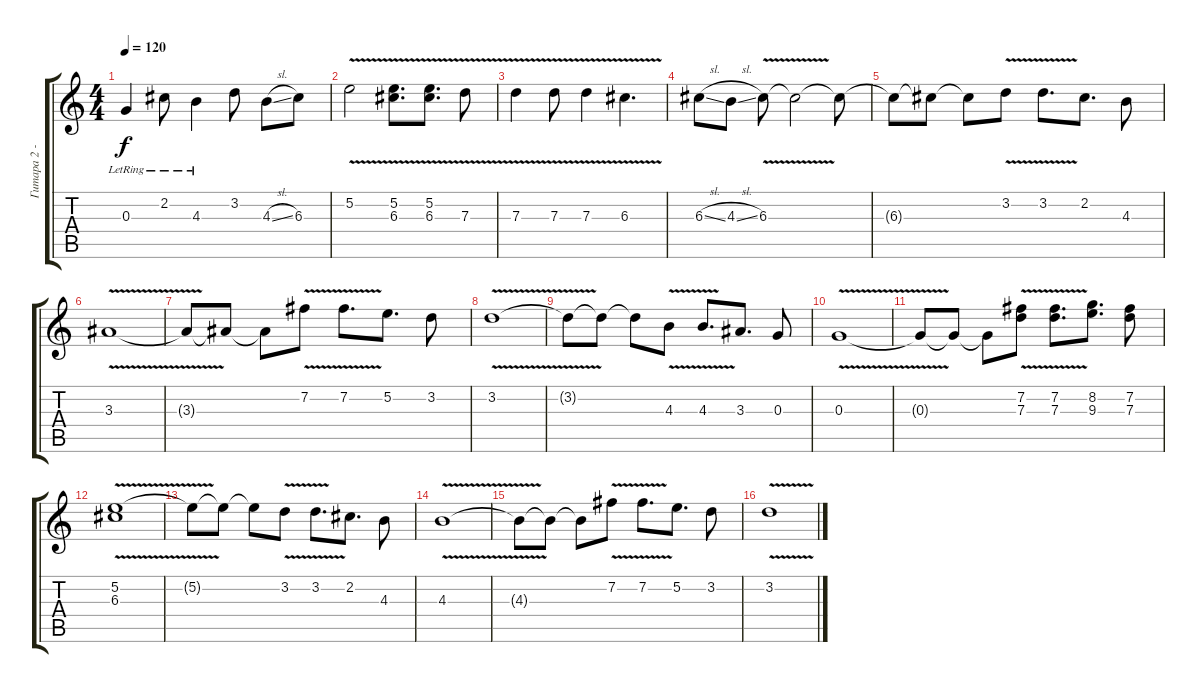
\track ("Гитара 2 - Соло" "Гитара 2 -") {instrument acousticguitarsteel}
\staff {score tabs}
\tuning (E4 B3 G3 D3 A2 E2) {hide}
\ts (4 4)
\tempo 120
\clef g2
\ks c
0.3{lr}.4{dy f} 2.2{lr}.8 4.3{lr}.4 3.2.8 4.3{sl}.8 6.3.8 |
5.2{v}.2 (5.2{v} 6.3).8{d} (5.2{v} 6.3).8{d} 7.3{v}.8 |
7.3{v}.4 7.3{v}.8 7.3{v}.4 6.3{v}.4{d} |
6.3{sl}.8 4.3{sl}.8 6.3{v}.8 6.3{t}.2 6.3{t}.8 |
6.3{t}.8 6.3{t}.8 6.3{t}.8 3.2{v}.8 3.2{v}.8{d} 2.2.8{d} 4.3.8 |
3.3{v}.1 |
3.3{t}.8 3.3{t}.8 3.3{t}.8 7.2{v}.8 7.2{v}.8{d} 5.2.8{d} 3.2.8 |
3.2{v}.1 |
3.2{t}.8 3.2{t}.8 3.2{t}.8 4.3{v}.8 4.3{v}.8{d} 3.3.8{d} 0.3.8 |
0.3{v}.1 |
0.3{t}.8 0.3{t}.8 0.3{t}.8 (7.2{v} 7.3).8 (7.2{v} 7.3).8{d} (8.2 9.3).8{d} (7.2 7.3).8 |
(5.2{v} 6.3).1 |
5.2{t}.8 5.2{t}.8 5.2{t}.8 3.2{v}.8 3.2{v}.8{d} 2.2.8{d} 4.3.8 |
4.3{v}.1 |
4.3{t}.8 4.3{t}.8 4.3{t}.8 7.2{v}.8 7.2{v}.8{d} 5.2.8{d} 3.2.8 |
3.2{v}.1
